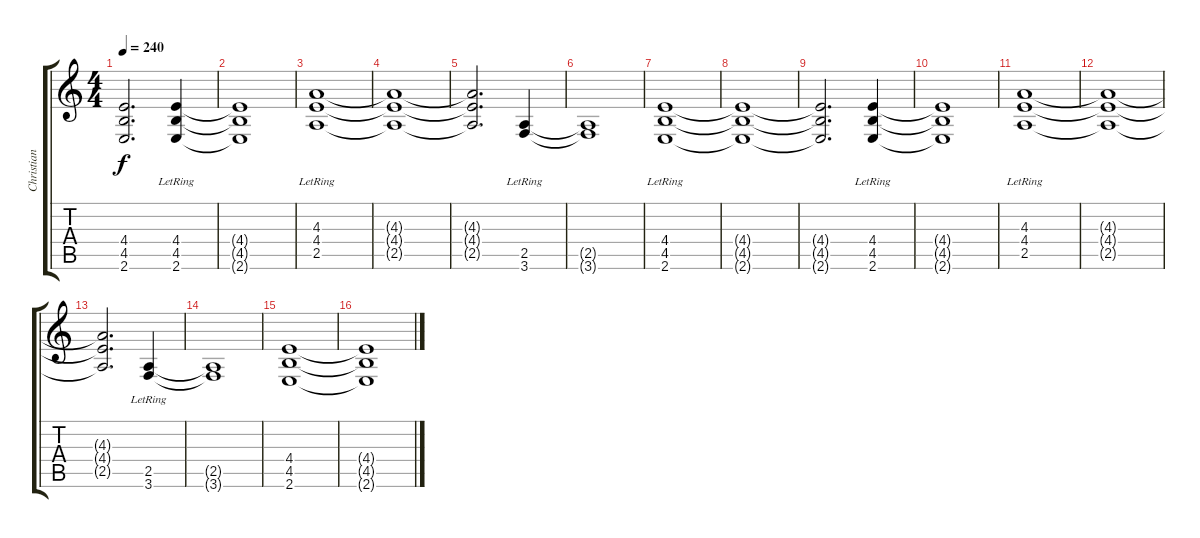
\track ("Christian Muenzer" "Christian ") {instrument distortionguitar}
\staff {score tabs}
\tuning (D4 A3 F3 C3 G2 D2) {hide}
\ts (4 4)
\tempo 240
\clef g2
\ks c
(4.4{t} 4.5{t} 2.6{t}).2{d dy f} (4.4{lr} 4.5{lr} 2.6{lr}).4 |
(4.4{t} 4.5{t} 2.6{t}).1 |
(4.3{lr} 4.4{lr} 2.5{lr}).1 |
(4.3{t} 4.4{t} 2.5{t}).1 |
(4.3{t} 4.4{t} 2.5{t}).2{d} (2.5{lr} 3.6{lr}).4 |
(2.5{t} 3.6{t}).1 |
(4.4{lr} 4.5{lr} 2.6{lr}).1 |
(4.4{t} 4.5{t} 2.6{t}).1 |
(4.4{t} 4.5{t} 2.6{t}).2{d} (4.4{lr} 4.5{lr} 2.6{lr}).4 |
(4.4{t} 4.5{t} 2.6{t}).1 |
(4.3{lr} 4.4{lr} 2.5{lr}).1 |
(4.3{t} 4.4{t} 2.5{t}).1 |
(4.3{t} 4.4{t} 2.5{t}).2{d} (2.5{lr} 3.6{lr}).4 |
(2.5{t} 3.6{t}).1 |
(4.4 4.5 2.6).1 |
(4.4{t} 4.5{t} 2.6{t}).1
